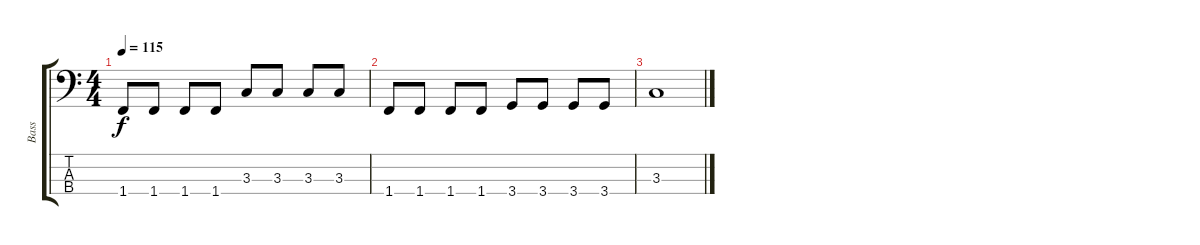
\track ("Bass" "Bass") {instrument electricbasspick}
\staff {score tabs}
\tuning (G2 D2 A1 E1) {hide}
\ts (4 4)
\tempo 115
\clef f4
\ks c
1.4.8{dy f} 1.4.8 1.4.8 1.4.8 3.3.8 3.3.8 3.3.8 3.3.8 |
1.4.8 1.4.8 1.4.8 1.4.8 3.4.8 3.4.8 3.4.8 3.4.8 |
3.3.1
